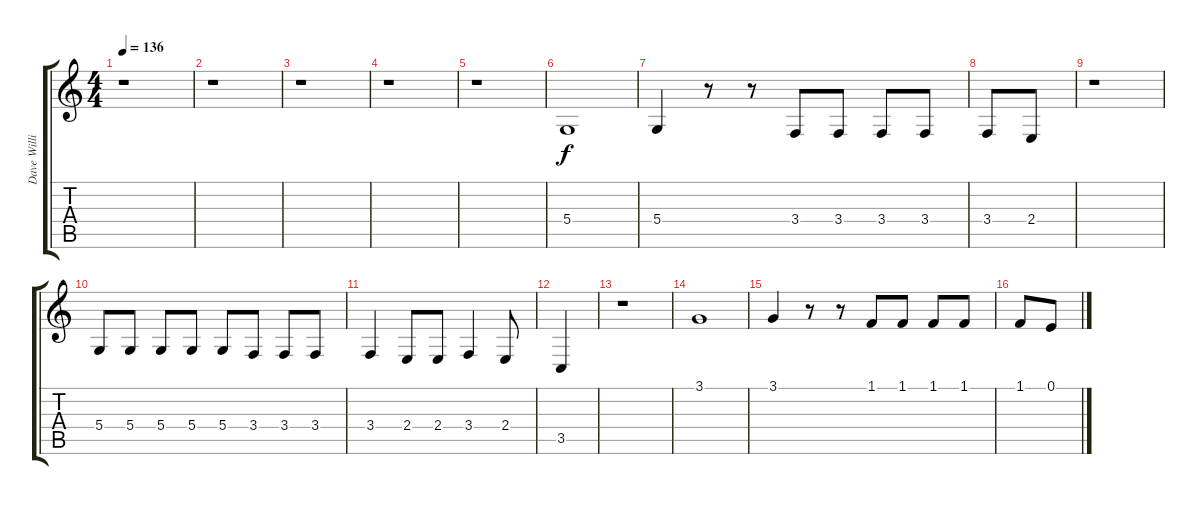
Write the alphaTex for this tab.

\track ("Dave Williams" "Dave Willi") {instrument cello}
\staff {score tabs}
\tuning (E4 B3 G3 D3 A2 E2) {hide}
\ts (4 4)
\tempo 136
\clef g2
\ks c
r.1{dy f instrument cello} |
r.1 |
r.1 |
r.1 |
r.1 |
5.4.1 |
5.4.4 r.8 r.8 3.4.8 3.4.8 3.4.8 3.4.8 |
3.4.8 2.4.8 |
r.1 |
5.4.8 5.4.8 5.4.8 5.4.8 5.4.8 3.4.8 3.4.8 3.4.8 |
3.4.4 2.4.8 2.4.8 3.4.4 2.4.8 |
3.5.4 |
r.1 |
3.1.1 |
3.1.4 r.8 r.8 1.1.8 1.1.8 1.1.8 1.1.8 |
1.1.8 0.1.8
